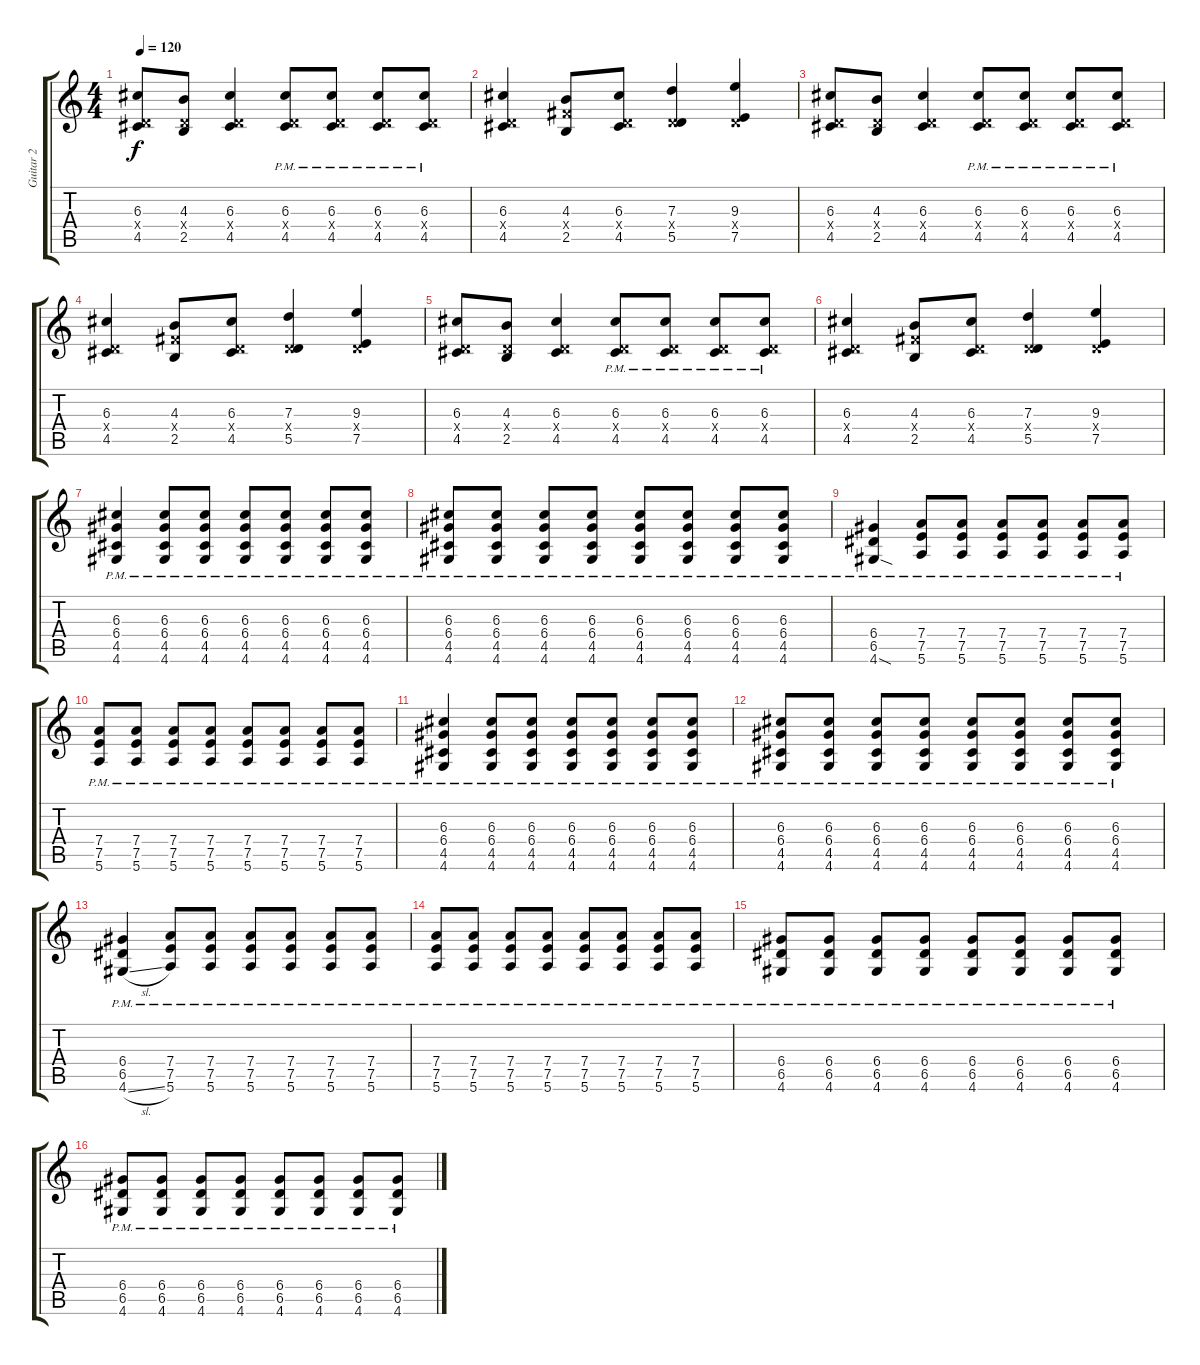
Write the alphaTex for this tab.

\track ("Guitar 2" "Guitar 2") {instrument distortionguitar}
\staff {score tabs}
\tuning (E4 B3 G3 D3 A2 E2) {hide}
\ts (4 4)
\tempo 120
\clef g2
\ks c
(6.3 0.4{x} 4.5).8{dy f} (4.3 0.4{x} 2.5).8 (6.3 0.4{x} 4.5).4 (6.3{pm} 0.4{x} 4.5{pm}).8 (6.3{pm} 0.4{x} 4.5{pm}).8 (6.3{pm} 0.4{x} 4.5{pm}).8 (6.3{pm} 0.4{x} 4.5{pm}).8 |
(6.3 0.4{x} 4.5).4 (4.3 4.4{x} 2.5).8 (6.3 0.4{x} 4.5).8 (7.3 0.4{x} 5.5).4 (9.3 0.4{x} 7.5).4 |
(6.3 0.4{x} 4.5).8 (4.3 0.4{x} 2.5).8 (6.3 0.4{x} 4.5).4 (6.3{pm} 0.4{x} 4.5{pm}).8 (6.3{pm} 0.4{x} 4.5{pm}).8 (6.3{pm} 0.4{x} 4.5{pm}).8 (6.3{pm} 0.4{x} 4.5{pm}).8 |
(6.3 0.4{x} 4.5).4 (4.3 4.4{x} 2.5).8 (6.3 0.4{x} 4.5).8 (7.3 0.4{x} 5.5).4 (9.3 0.4{x} 7.5).4 |
(6.3 0.4{x} 4.5).8 (4.3 0.4{x} 2.5).8 (6.3 0.4{x} 4.5).4 (6.3{pm} 0.4{x} 4.5{pm}).8 (6.3{pm} 0.4{x} 4.5{pm}).8 (6.3{pm} 0.4{x} 4.5{pm}).8 (6.3{pm} 0.4{x} 4.5{pm}).8 |
(6.3 0.4{x} 4.5).4 (4.3 4.4{x} 2.5).8 (6.3 0.4{x} 4.5).8 (7.3 0.4{x} 5.5).4 (9.3 0.4{x} 7.5).4 |
(6.3{pm} 6.4{pm} 4.5{pm} 4.6).4 (6.3{pm} 6.4{pm} 4.5{pm} 4.6{pm}).8 (6.3{pm} 6.4{pm} 4.5{pm} 4.6{pm}).8 (6.3{pm} 6.4{pm} 4.5{pm} 4.6{pm}).8 (6.3{pm} 6.4{pm} 4.5{pm} 4.6{pm}).8 (6.3{pm} 6.4{pm} 4.5{pm} 4.6{pm}).8 (6.3{pm} 6.4{pm} 4.5{pm} 4.6{pm}).8 |
(6.3{pm} 6.4{pm} 4.5{pm} 4.6{pm}).8 (6.3{pm} 6.4{pm} 4.5{pm} 4.6{pm}).8 (6.3{pm} 6.4{pm} 4.5{pm} 4.6{pm}).8 (6.3{pm} 6.4{pm} 4.5{pm} 4.6{pm}).8 (6.3{pm} 6.4{pm} 4.5{pm} 4.6{pm}).8 (6.3{pm} 6.4{pm} 4.5{pm} 4.6{pm}).8 (6.3{pm} 6.4{pm} 4.5{pm} 4.6{pm}).8 (6.3{pm} 6.4{pm} 4.5{pm} 4.6{pm}).8 |
(6.4{pm} 6.5{pm} 4.6{sod pm}).4 (7.4{pm} 7.5{pm} 5.6{pm}).8 (7.4{pm} 7.5{pm} 5.6{pm}).8 (7.4{pm} 7.5{pm} 5.6{pm}).8 (7.4{pm} 7.5{pm} 5.6{pm}).8 (7.4{pm} 7.5{pm} 5.6{pm}).8 (7.4{pm} 7.5{pm} 5.6{pm}).8 |
(7.4{pm} 7.5{pm} 5.6{pm}).8 (7.4{pm} 7.5{pm} 5.6{pm}).8 (7.4{pm} 7.5{pm} 5.6{pm}).8 (7.4{pm} 7.5{pm} 5.6{pm}).8 (7.4{pm} 7.5{pm} 5.6{pm}).8 (7.4{pm} 7.5{pm} 5.6{pm}).8 (7.4{pm} 7.5{pm} 5.6{pm}).8 (7.4{pm} 7.5{pm} 5.6{pm}).8 |
(6.3{pm} 6.4{pm} 4.5{pm} 4.6).4 (6.3{pm} 6.4{pm} 4.5{pm} 4.6{pm}).8 (6.3{pm} 6.4{pm} 4.5{pm} 4.6{pm}).8 (6.3{pm} 6.4{pm} 4.5{pm} 4.6{pm}).8 (6.3{pm} 6.4{pm} 4.5{pm} 4.6{pm}).8 (6.3{pm} 6.4{pm} 4.5{pm} 4.6{pm}).8 (6.3{pm} 6.4{pm} 4.5{pm} 4.6{pm}).8 |
(6.3{pm} 6.4{pm} 4.5{pm} 4.6{pm}).8 (6.3{pm} 6.4{pm} 4.5{pm} 4.6{pm}).8 (6.3{pm} 6.4{pm} 4.5{pm} 4.6{pm}).8 (6.3{pm} 6.4{pm} 4.5{pm} 4.6{pm}).8 (6.3{pm} 6.4{pm} 4.5{pm} 4.6{pm}).8 (6.3{pm} 6.4{pm} 4.5{pm} 4.6{pm}).8 (6.3{pm} 6.4{pm} 4.5{pm} 4.6{pm}).8 (6.3{pm} 6.4{pm} 4.5{pm} 4.6{pm}).8 |
(6.4{pm} 6.5{pm} 4.6{sl pm}).4 (7.4{pm} 7.5{pm} 5.6{pm}).8 (7.4{pm} 7.5{pm} 5.6{pm}).8 (7.4{pm} 7.5{pm} 5.6{pm}).8 (7.4{pm} 7.5{pm} 5.6{pm}).8 (7.4{pm} 7.5{pm} 5.6{pm}).8 (7.4{pm} 7.5{pm} 5.6{pm}).8 |
(7.4{pm} 7.5{pm} 5.6{pm}).8 (7.4{pm} 7.5{pm} 5.6{pm}).8 (7.4{pm} 7.5{pm} 5.6{pm}).8 (7.4{pm} 7.5{pm} 5.6{pm}).8 (7.4{pm} 7.5{pm} 5.6{pm}).8 (7.4{pm} 7.5{pm} 5.6{pm}).8 (7.4{pm} 7.5{pm} 5.6{pm}).8 (7.4{pm} 7.5{pm} 5.6{pm}).8 |
(6.4{pm} 6.5{pm} 4.6{pm}).8 (6.4{pm} 6.5{pm} 4.6{pm}).8 (6.4{pm} 6.5{pm} 4.6{pm}).8 (6.4{pm} 6.5{pm} 4.6{pm}).8 (6.4{pm} 6.5{pm} 4.6{pm}).8 (6.4{pm} 6.5{pm} 4.6{pm}).8 (6.4{pm} 6.5{pm} 4.6{pm}).8 (6.4{pm} 6.5{pm} 4.6{pm}).8 |
(6.4{pm} 6.5{pm} 4.6{pm}).8 (6.4{pm} 6.5{pm} 4.6{pm}).8 (6.4{pm} 6.5{pm} 4.6{pm}).8 (6.4{pm} 6.5{pm} 4.6{pm}).8 (6.4{pm} 6.5{pm} 4.6{pm}).8 (6.4{pm} 6.5{pm} 4.6{pm}).8 (6.4{pm} 6.5{pm} 4.6{pm}).8 (6.4{pm} 6.5{pm} 4.6{pm}).8
